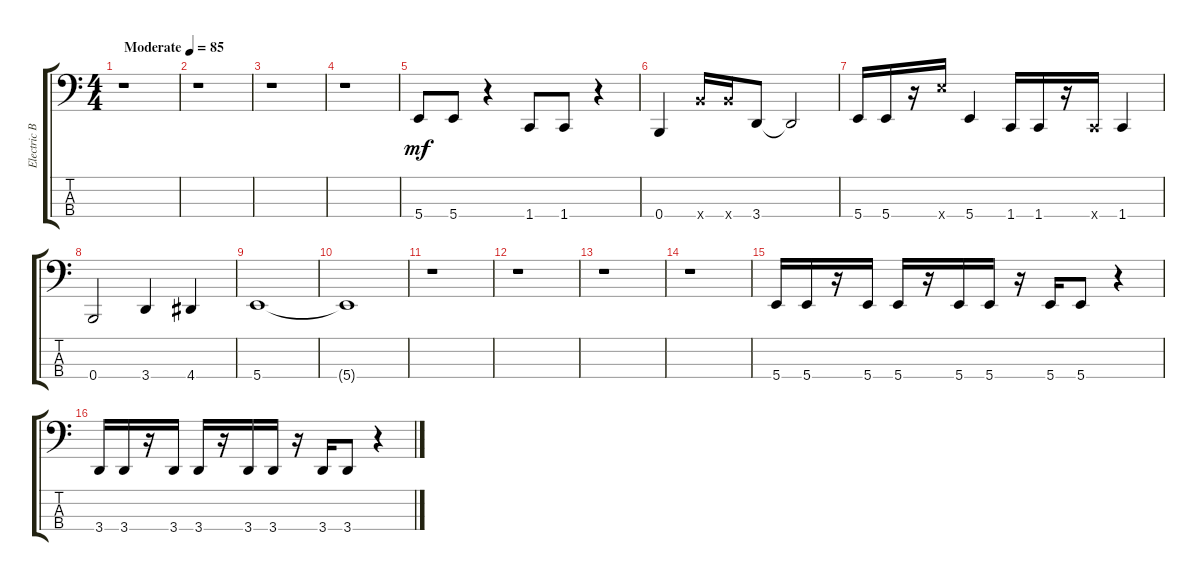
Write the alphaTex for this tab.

\track ("Electric Bass" "Electric B") {instrument electricbassfinger}
\staff {score tabs}
\tuning (E2 B1 Gb1 B0) {hide}
\ts (4 4)
\tempo (85 "Moderate")
\clef f4
\ks c
r.1{dy mf instrument electricbassfinger} |
r.1 |
r.1 |
r.1 |
5.4.8 5.4.8 r.4 1.4.8 1.4.8 r.4 |
0.4.4 12.4{x}.16 12.4{x}.16 3.4.8 3.4{t}.2 |
5.4.16 5.4.16 r.16 17.4{x}.16 5.4.4 1.4.16 1.4.16 r.16 1.4{x}.16 1.4.4 |
0.4.2 3.4.4 4.4.4 |
5.4.1 |
5.4{t}.1 |
r.1 |
r.1 |
r.1 |
r.1 |
5.4.16 5.4.16 r.16 5.4.16 5.4.16 r.16 5.4.16 5.4.16 r.16 5.4.16 5.4.8 r.4 |
3.4.16 3.4.16 r.16 3.4.16 3.4.16 r.16 3.4.16 3.4.16 r.16 3.4.16 3.4.8 r.4
